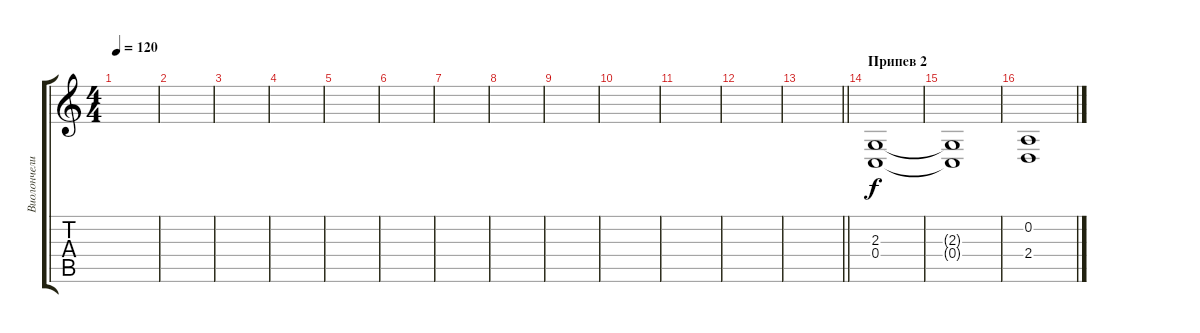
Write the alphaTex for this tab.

\track ("Виолончели 1,2" "Виолончели") {instrument stringensemble1}
\staff {score tabs}
\tuning (D4 A3 F3 C3 G2 C2) {hide}
\ts (4 4)
\tempo 120
\clef g2
\ks c
|
|
|
|
|
|
|
|
|
|
|
|
\barLineRight lightlight
|
\section ("" "Припев 2")
(2.3 0.4).1{volume 10} |
(2.3{t} 0.4{t}).1 |
(0.2 2.4).1
